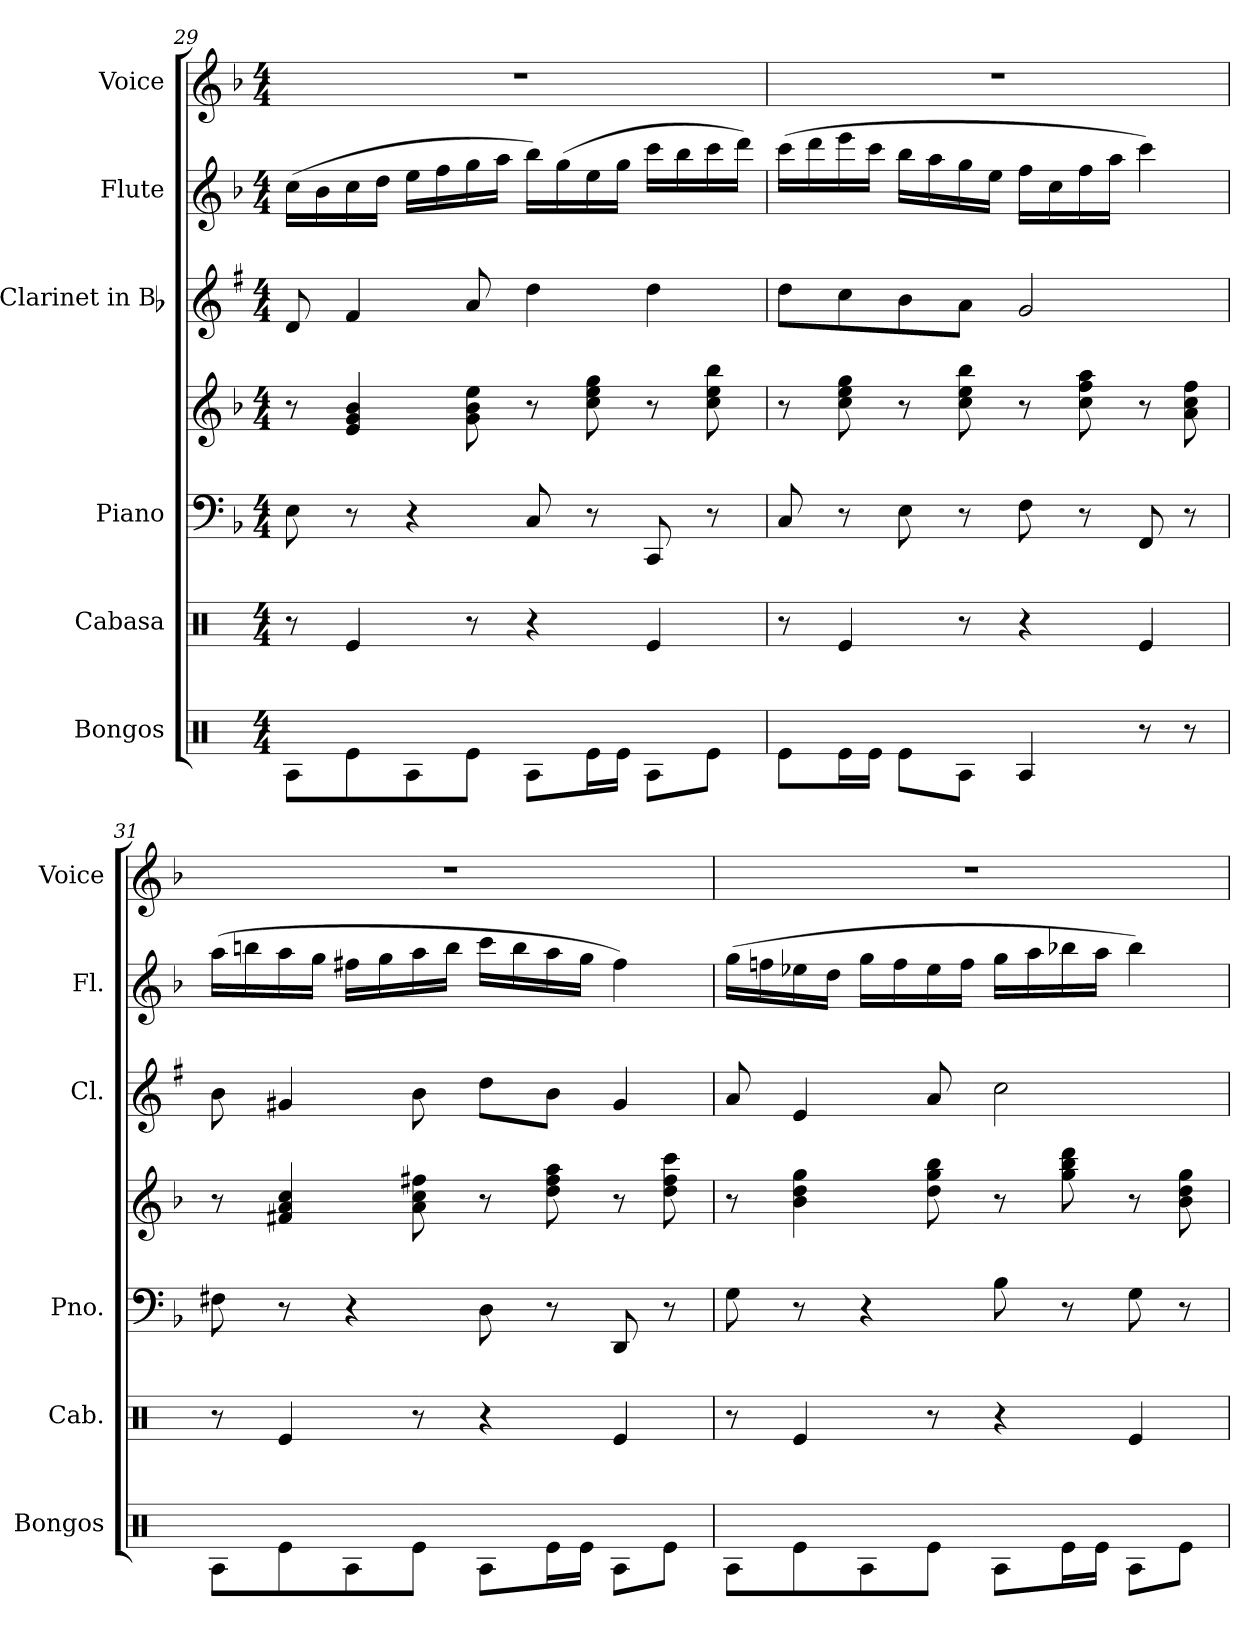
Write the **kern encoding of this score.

**kern	**kern	**kern	**kern	**kern	**kern	**kern
*part6	*part5	*part4	*part4	*part3	*part2	*part1
*staff7	*staff6	*staff5	*staff4	*staff3	*staff2	*staff1
*I"Bongos	*I"Cabasa	*I"Piano	*	*I"Clarinet in Bb	*I"Flute	*I"Voice
*I'Bongos	*I'Cab.	*I'Pno.	*	*I'Cl.	*I'Fl.	*I'Voice
!!LO:PB:g=z
*clefX	*clefX	*clefF4	*clefG2	*clefG2	*clefG2	*clefG2
*	*	*	*	*ITrd1c2	*	*
*k[]	*k[]	*k[b-]	*k[b-]	*k[b-]	*k[b-]	*k[b-]
*C:	*C:	*F:	*F:	*F:	*F:	*F:
*M4/4	*M4/4	*M4/4	*M4/4	*M4/4	*M4/4	*M4/4
=29	=29	=29	=29	=29	=29	=29
8RAi\L	8r	8Ei\	8r	8ci/	(16cci\LL	1r
.	.	.	.	.	16b-i\	.
8Rei\	4Rei/	8r	4ei/ 4gi 4b-i	4ei/	16cci\	.
.	.	.	.	.	16ddi\JJ	.
8RAi\	.	4r	.	.	16eei\LL	.
.	.	.	.	.	16ffi\	.
8Rei\J	8r	.	8gi\ 8b-i 8eei	8gi/	16ggi\	.
.	.	.	.	.	16aai\JJ	.
8RAi\L	4r	8Ci/	8r	4cci\	16bb-i\LL)	.
.	.	.	.	.	(16ggi\	.
16Rei\L	.	8r	8cci\ 8eei 8ggi	.	16eei\	.
16Rei\JJ	.	.	.	.	16ggi\JJ	.
8RAi\L	4Rei/	8CCi/	8r	4cci\	16ccci\LL	.
.	.	.	.	.	16bb-i\	.
8Rei\J	.	8r	8cci\ 8eei 8bb-i	.	16ccci\	.
.	.	.	.	.	16dddi\JJ)	.
=30	=30	=30	=30	=30	=30	=30
8Rei\L	8r	8Ci/	8r	8cci\L	(16ccci\LL	1r
.	.	.	.	.	16dddi\	.
16Rei\L	4Rei/	8r	8cci\ 8eei 8ggi	8b-i\	16eeei\	.
16Rei\JJ	.	.	.	.	16ccci\JJ	.
8Rei\L	.	8Ei\	8r	8ai\	16bb-i\LL	.
.	.	.	.	.	16aai\	.
8RAi\J	8r	8r	8cci\ 8eei 8bb-i	8gi\J	16ggi\	.
.	.	.	.	.	16eei\JJ	.
4RAi/	4r	8Fi\	8r	2fi/	16ffi\LL	.
.	.	.	.	.	16cci\	.
.	.	8r	8cci\ 8ffi 8aai	.	16ffi\	.
.	.	.	.	.	16aai\JJ	.
8r	4Rei/	8FFi/	8r	.	4ccci\)	.
8r	.	8r	8ai\ 8cci 8ffi	.	.	.
=31	=31	=31	=31	=31	=31	=31
8RAi\L	8r	8F#Xi\	8r	8ai\	(16aai\LL	1r
.	.	.	.	.	16bbni\	.
8Rei\	4Rei/	8r	4f#Xi/ 4ai 4cci	4f#Xi/	16aai\	.
.	.	.	.	.	16ggi\JJ	.
8RAi\	.	4r	.	.	16ff#Xi\LL	.
.	.	.	.	.	16ggi\	.
8Rei\J	8r	.	8ai\ 8cci 8ff#Xi	8ai\	16aai\	.
.	.	.	.	.	16bbi\JJ	.
8RAi\L	4r	8Di\	8r	8cci\L	16ccci\LL	.
.	.	.	.	.	16bbi\	.
16Rei\L	.	8r	8ddi\ 8ff#i 8aai	8ai\J	16aai\	.
16Rei\JJ	.	.	.	.	16ggi\JJ	.
8RAi\L	4Rei/	8DDi/	8r	4f#i/	4ff#i\)	.
8Rei\J	.	8r	8ddi\ 8ff#i 8ccci	.	.	.
!!LO:LB:g=z
=32	=32	=32	=32	=32	=32	=32
8RAi\L	8r	8Gi\	8r	8gi/	(16ggi\LL	1r
.	.	.	.	.	16ffni\	.
8Rei\	4Rei/	8r	4b-i\ 4ddi 4ggi	4di/	16ee-Xi\	.
.	.	.	.	.	16ddi\JJ	.
8RAi\	.	4r	.	.	16ggi\LL	.
.	.	.	.	.	16ffi\	.
8Rei\J	8r	.	8ddi\ 8ggi 8bb-i	8gi/	16ee-i\	.
.	.	.	.	.	16ffi\JJ	.
8RAi\L	4r	8B-i\	8r	2b-i\	16ggi\LL	.
.	.	.	.	.	16aai\	.
16Rei\L	.	8r	8ggi\ 8bb-i 8dddi	.	16bb-Xi\	.
16Rei\JJ	.	.	.	.	16aai\JJ	.
8RAi\L	4Rei/	8Gi\	8r	.	4bb-i\)	.
8Rei\J	.	8r	8b-i\ 8ddi 8ggi	.	.	.
=	=	=	=	=	=	=
*-	*-	*-	*-	*-	*-	*-
